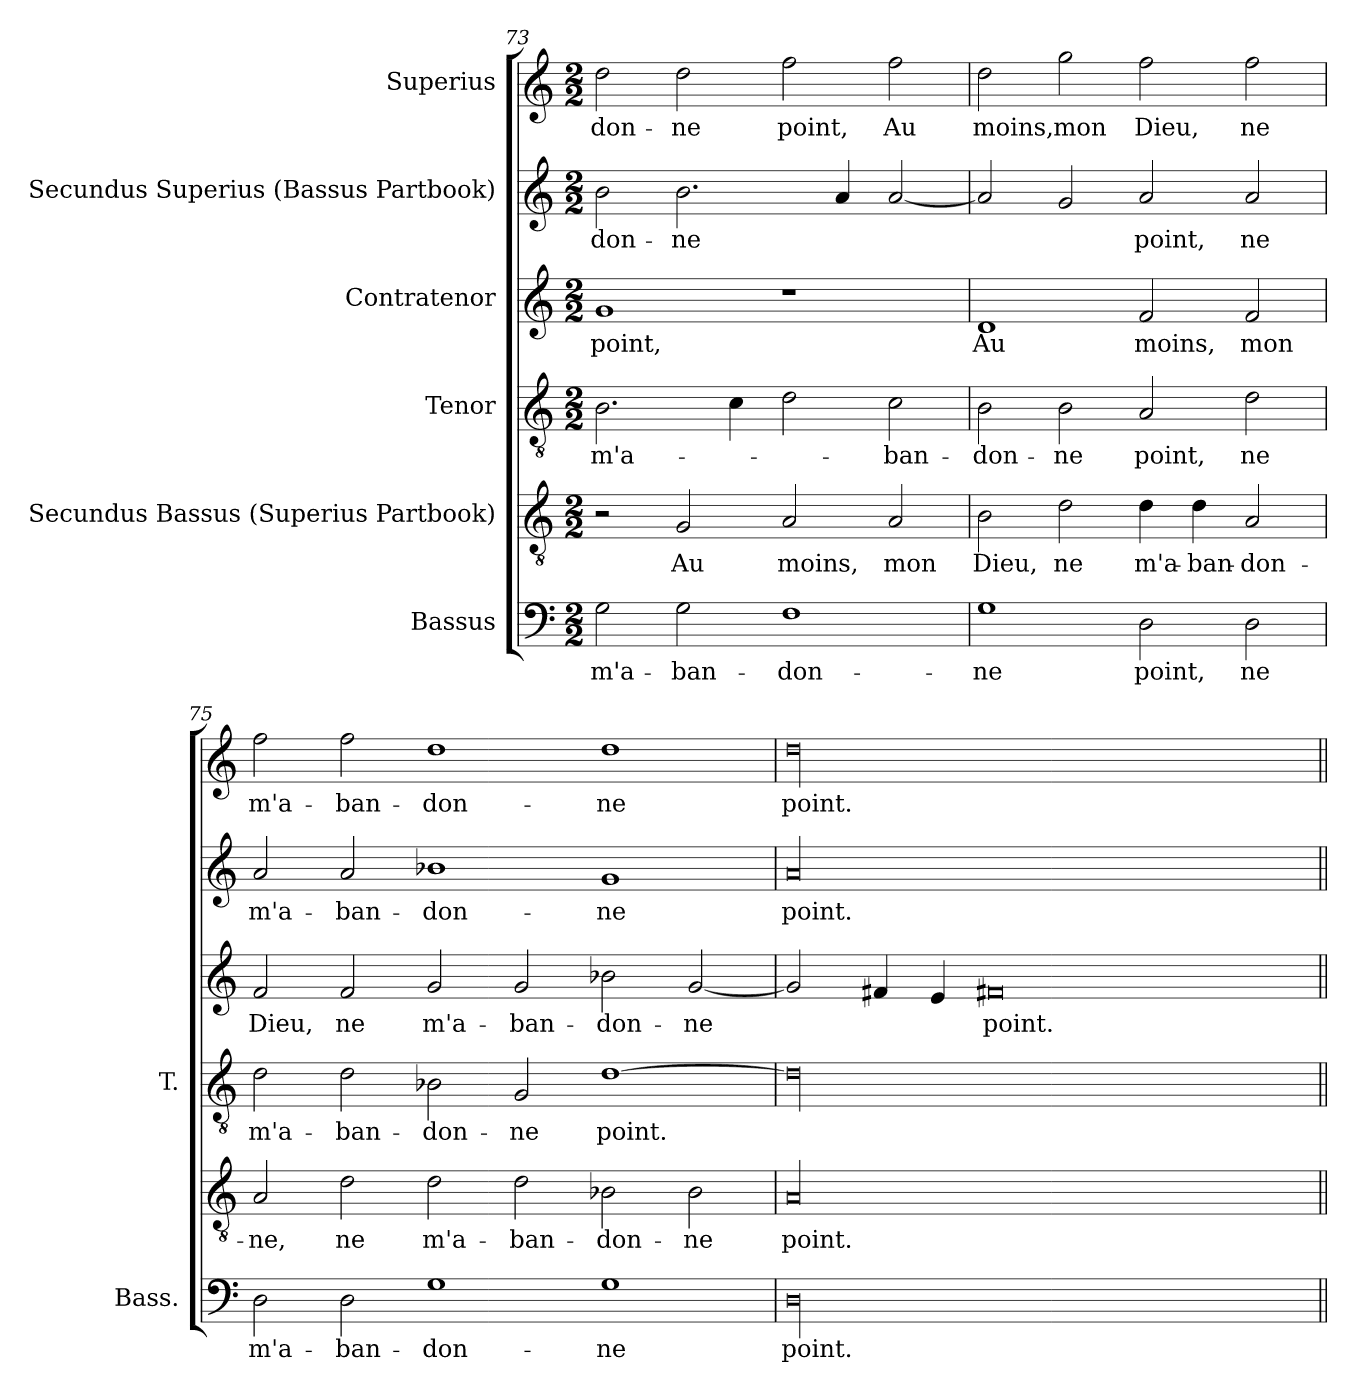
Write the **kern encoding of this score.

**kern	**text	**kern	**text	**kern	**text	**kern	**text	**kern	**text	**kern	**text
*part6	*part6	*part5	*part5	*part4	*part4	*part3	*part3	*part2	*part2	*part1	*part1
*staff6	*staff6	*staff5	*staff5	*staff4	*staff4	*staff3	*staff3	*staff2	*staff2	*staff1	*staff1
*I"Bassus	*	*I"Secundus Bassus (Superius Partbook)	*	*I"Tenor	*	*I"Contratenor	*	*I"Secundus Superius (Bassus Partbook)	*	*I"Superius	*
*I'Bass.	*	*	*	*I'T.	*	*	*	*	*	*	*
!!LO:PB:g=z
*clefF4	*	*clefGv2	*	*clefGv2	*	*clefG2	*	*clefG2	*	*clefG2	*
*	*	*ITrd7c12	*	*ITrd7c12	*	*	*	*	*	*	*
*k[]	*	*k[]	*	*k[]	*	*k[]	*	*k[]	*	*k[]	*
*C:	*	*C:	*	*C:	*	*C:	*	*C:	*	*C:	*
*M2/2	*	*M2/2	*	*M2/2	*	*M2/2	*	*M2/2	*	*M2/2	*
=73	=73	=73	=73	=73	=73	=73	=73	=73	=73	=73	=73
2G\	m'a-	2r	.	2.BB\	m'a-	1g/	point,	2b\	-don-	2dd\	-don-
2G\	-ban-	2GG/	Au	.	.	.	.	2.b\	-ne	2dd\	-ne
.	.	.	.	4C\	.	.	.	.	.	.	.
1F\	-don-	2AA/	moins,	2D\	.	1r	.	.	.	2ff\	point,
.	.	.	.	.	.	.	.	4a/	.	.	.
.	.	2AA/	mon	2C\	-ban-	.	.	[2a/	.	2ff\	Au
=74	=74	=74	=74	=74	=74	=74	=74	=74	=74	=74	=74
1G\	-ne	2BB\	Dieu,	2BB\	-don-	1d/	Au	2a/]	.	2dd\	moins,
.	.	2D\	ne	2BB\	-ne	.	.	2g/	.	2gg\	mon
2D\	point,	4D\	m'a-	2AA/	point,	2f/	moins,	2a/	point,	2ff\	Dieu,
.	.	4D\	-ban-	.	.	.	.	.	.	.	.
2D\	ne	2AA/	-don-	2D\	ne	2f/	mon	2a/	ne	2ff\	ne
!!LO:LB:g=z
=75	=75	=75	=75	=75	=75	=75	=75	=75	=75	=75	=75
2D\	m'a-	2AA/	-ne,	2D\	m'a-	2f/	Dieu,	2a/	m'a-	2ff\	m'a-
2D\	-ban-	2D\	ne	2D\	-ban-	2f/	ne	2a/	-ban-	2ff\	-ban-
1G\	-don-	2D\	m'a-	2BB-X\	-don-	2g/	m'a-	1b-X\	-don-	1dd\	-don-
.	.	2D\	-ban-	2GG/	-ne	2g/	-ban-	.	.	.	.
1G\	-ne	2BB-X\	-don-	[1D\	point.	2b-X\	-don-	1g/	-ne	1dd\	-ne
.	.	2BB-\	-ne	.	.	[2g/	-ne	.	.	.	.
=76	=76	=76	=76	=76	=76	=76	=76	=76	=76	=76	=76
00D\	point.	00AA/	point.	00D\]	.	2g/]	.	00a/	point.	00dd\	point.
.	.	.	.	.	.	4f#X/	.	.	.	.	.
.	.	.	.	.	.	4e/	.	.	.	.	.
.	.	.	.	.	.	0f#X/	point.	.	.	.	.
.	.	.	.	.	.	1ryy	.	.	.	.	.
=||	=||	=||	=||	=||	=||	=||	=||	=||	=||	=||	=||
*-	*-	*-	*-	*-	*-	*-	*-	*-	*-	*-	*-
